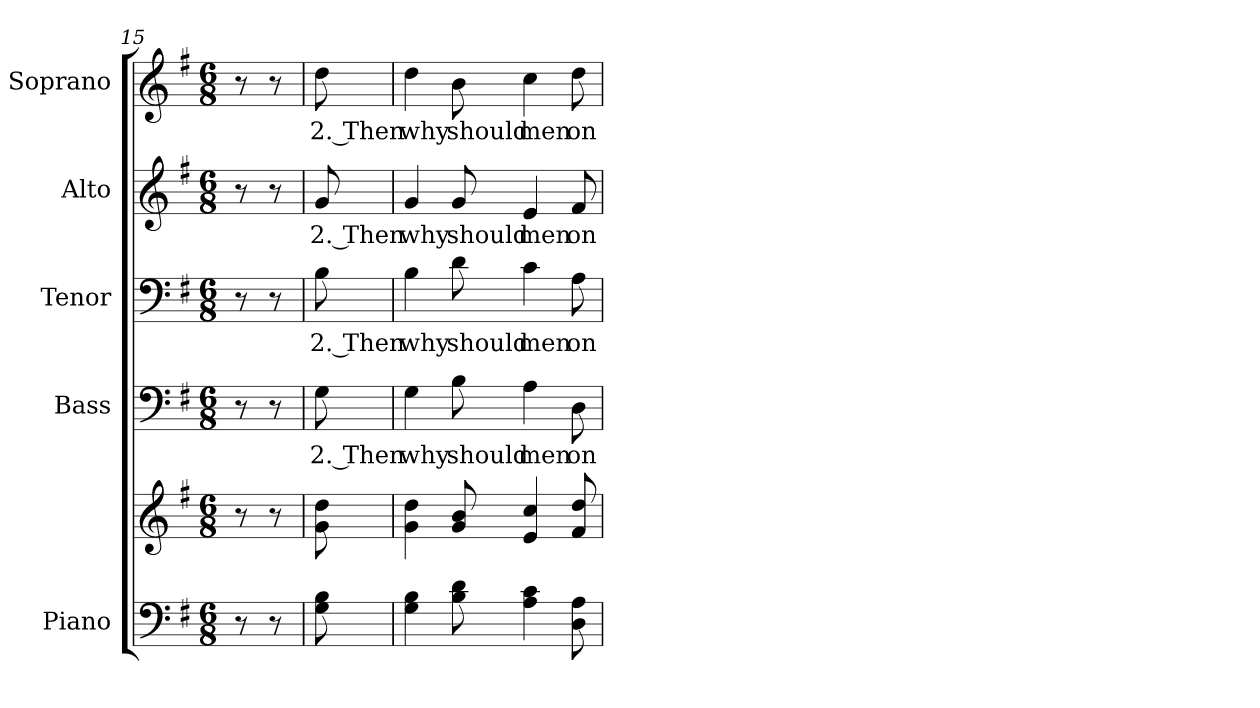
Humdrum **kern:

**kern	**kern	**kern	**text	**kern	**text	**kern	**text	**kern	**text
*part5	*part5	*part4	*part4	*part3	*part3	*part2	*part2	*part1	*part1
*staff6	*staff5	*staff4	*staff4	*staff3	*staff3	*staff2	*staff2	*staff1	*staff1
*I"Piano	*	*I"Bass	*	*I"Tenor	*	*I"Alto	*	*I"Soprano	*
*I'Pno.	*	*I'B.	*	*I'T.	*	*I'A.	*	*I'S.	*
!!LO:PB:g=z
*clefF4	*clefG2	*clefF4	*	*clefF4	*	*clefG2	*	*clefG2	*
*k[f#]	*k[f#]	*k[f#]	*	*k[f#]	*	*k[f#]	*	*k[f#]	*
*G:	*G:	*G:	*	*G:	*	*G:	*	*G:	*
*M6/8	*M6/8	*M6/8	*	*M6/8	*	*M6/8	*	*M6/8	*
=15	=15	=15	=15	=15	=15	=15	=15	=15	=15
8r	8r	8r	.	8r	.	8r	.	8r	.
8r	8r	8r	.	8r	.	8r	.	8r	.
=16	=16	=16	=16	=16	=16	=16	=16	=16	=16
!	!	!	!LO:LY:b:color=#000000	!	!	!	!	!	!
!	!	!	!	!	!LO:LY:b:color=#000000	!	!	!	!
!	!	!	!	!	!	!	!LO:LY:b:color=#000000	!	!
!	!	!	!	!	!	!	!	!	!LO:LY:b:color=#000000
8Gi\ 8Bi	8gi\ 8ddi	8Gi\	2. Then	8Bi\	2. Then	8gi/	2. Then	8ddi\	2. Then
=17	=17	=17	=17	=17	=17	=17	=17	=17	=17
!	!	!	!LO:LY:b:color=#000000	!	!	!	!	!	!
!	!	!	!	!	!LO:LY:b:color=#000000	!	!	!	!
!	!	!	!	!	!	!	!LO:LY:b:color=#000000	!	!
!	!	!	!	!	!	!	!	!	!LO:LY:b:color=#000000
4Gi\ 4Bi	4gi\ 4ddi	4Gi\	why	4Bi\	why	4gi/	why	4ddi\	why
!	!	!	!LO:LY:b:color=#000000	!	!	!	!	!	!
!	!	!	!	!	!LO:LY:b:color=#000000	!	!	!	!
!	!	!	!	!	!	!	!LO:LY:b:color=#000000	!	!
!	!	!	!	!	!	!	!	!	!LO:LY:b:color=#000000
8Bi\ 8di	8gi/ 8bi	8Bi\	should	8di\	should	8gi/	should	8bi\	should
!	!	!	!LO:LY:b:color=#000000	!	!	!	!	!	!
!	!	!	!	!	!LO:LY:b:color=#000000	!	!	!	!
!	!	!	!	!	!	!	!LO:LY:b:color=#000000	!	!
!	!	!	!	!	!	!	!	!	!LO:LY:b:color=#000000
4Ai\ 4ci	4ei/ 4cci	4Ai\	men	4ci\	men	4ei/	men	4cci\	men
!	!	!	!LO:LY:b:color=#000000	!	!	!	!	!	!
!	!	!	!	!	!LO:LY:b:color=#000000	!	!	!	!
!	!	!	!	!	!	!	!LO:LY:b:color=#000000	!	!
!	!	!	!	!	!	!	!	!	!LO:LY:b:color=#000000
8Di\ 8Ai	8f#i/ 8ddi	8Di\	on	8Ai\	on	8f#i/	on	8ddi\	on
=	=	=	=	=	=	=	=	=	=
*-	*-	*-	*-	*-	*-	*-	*-	*-	*-
